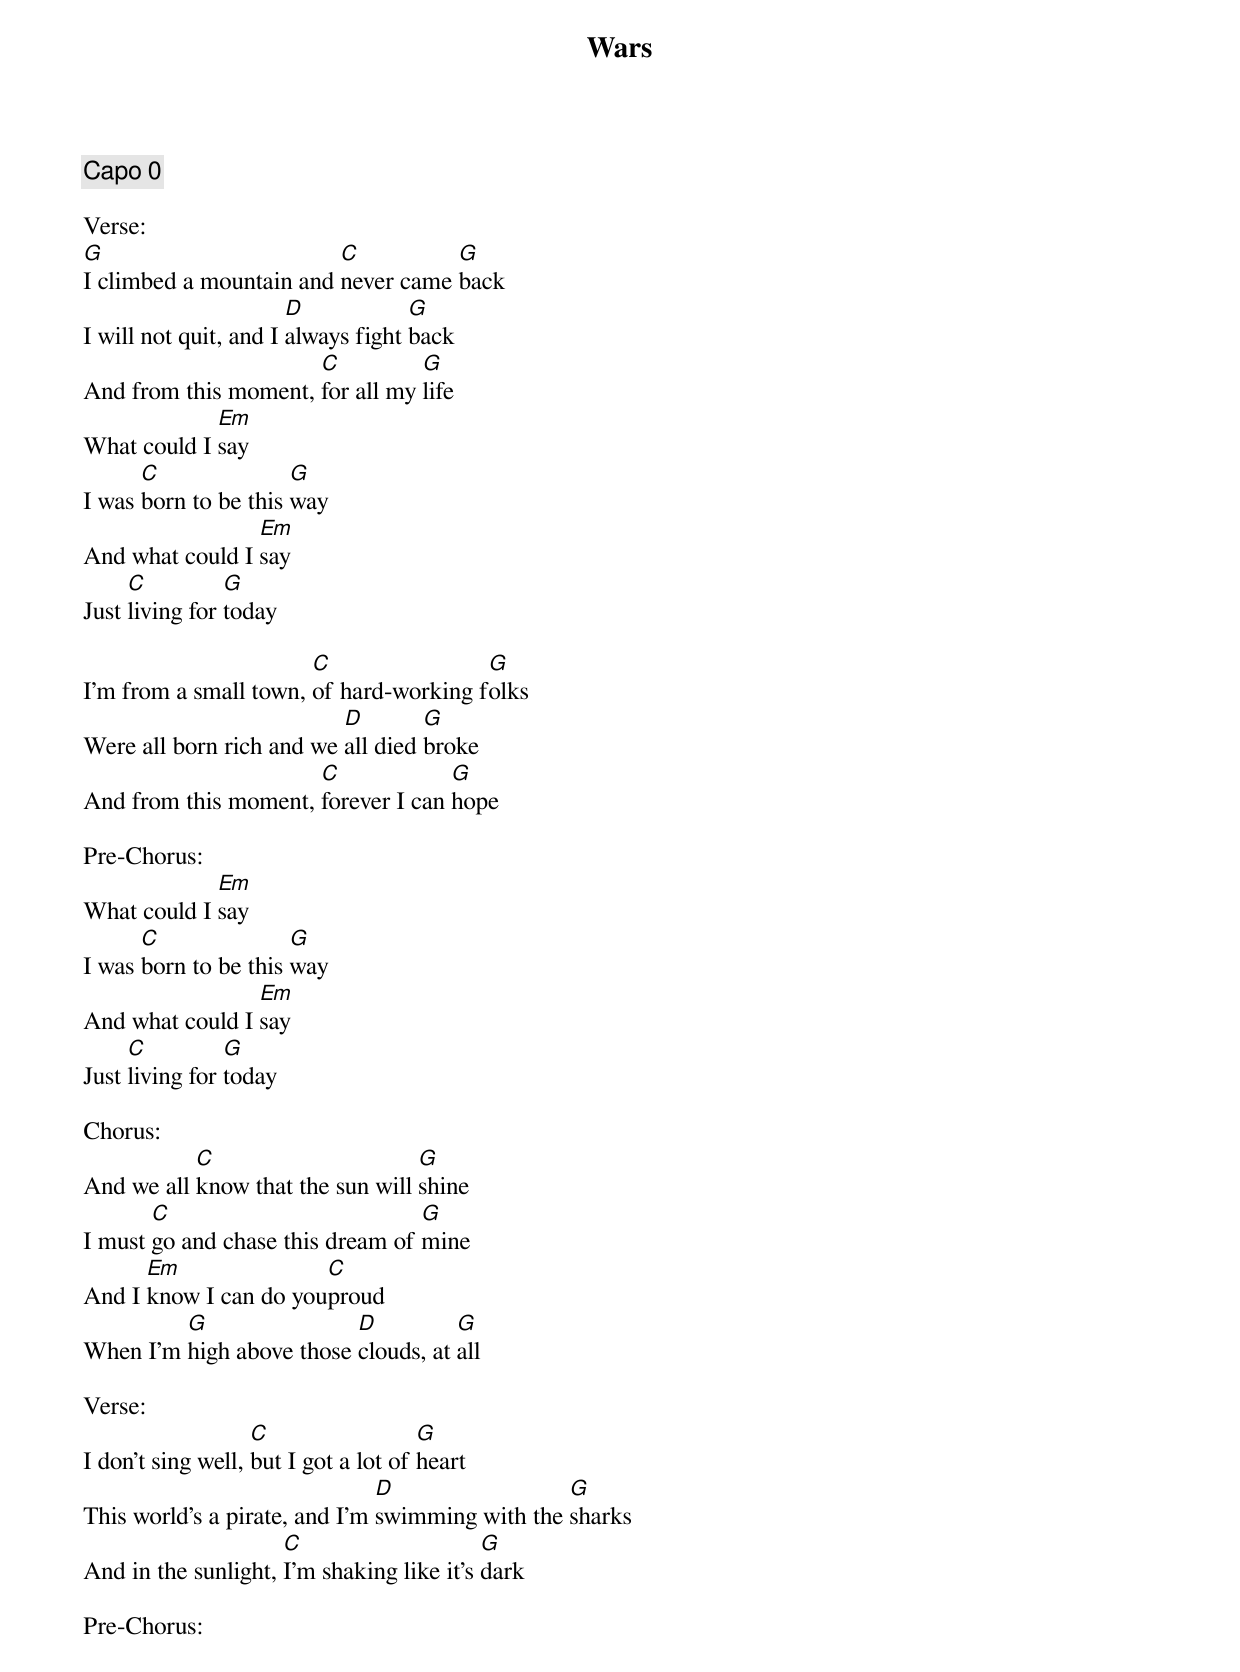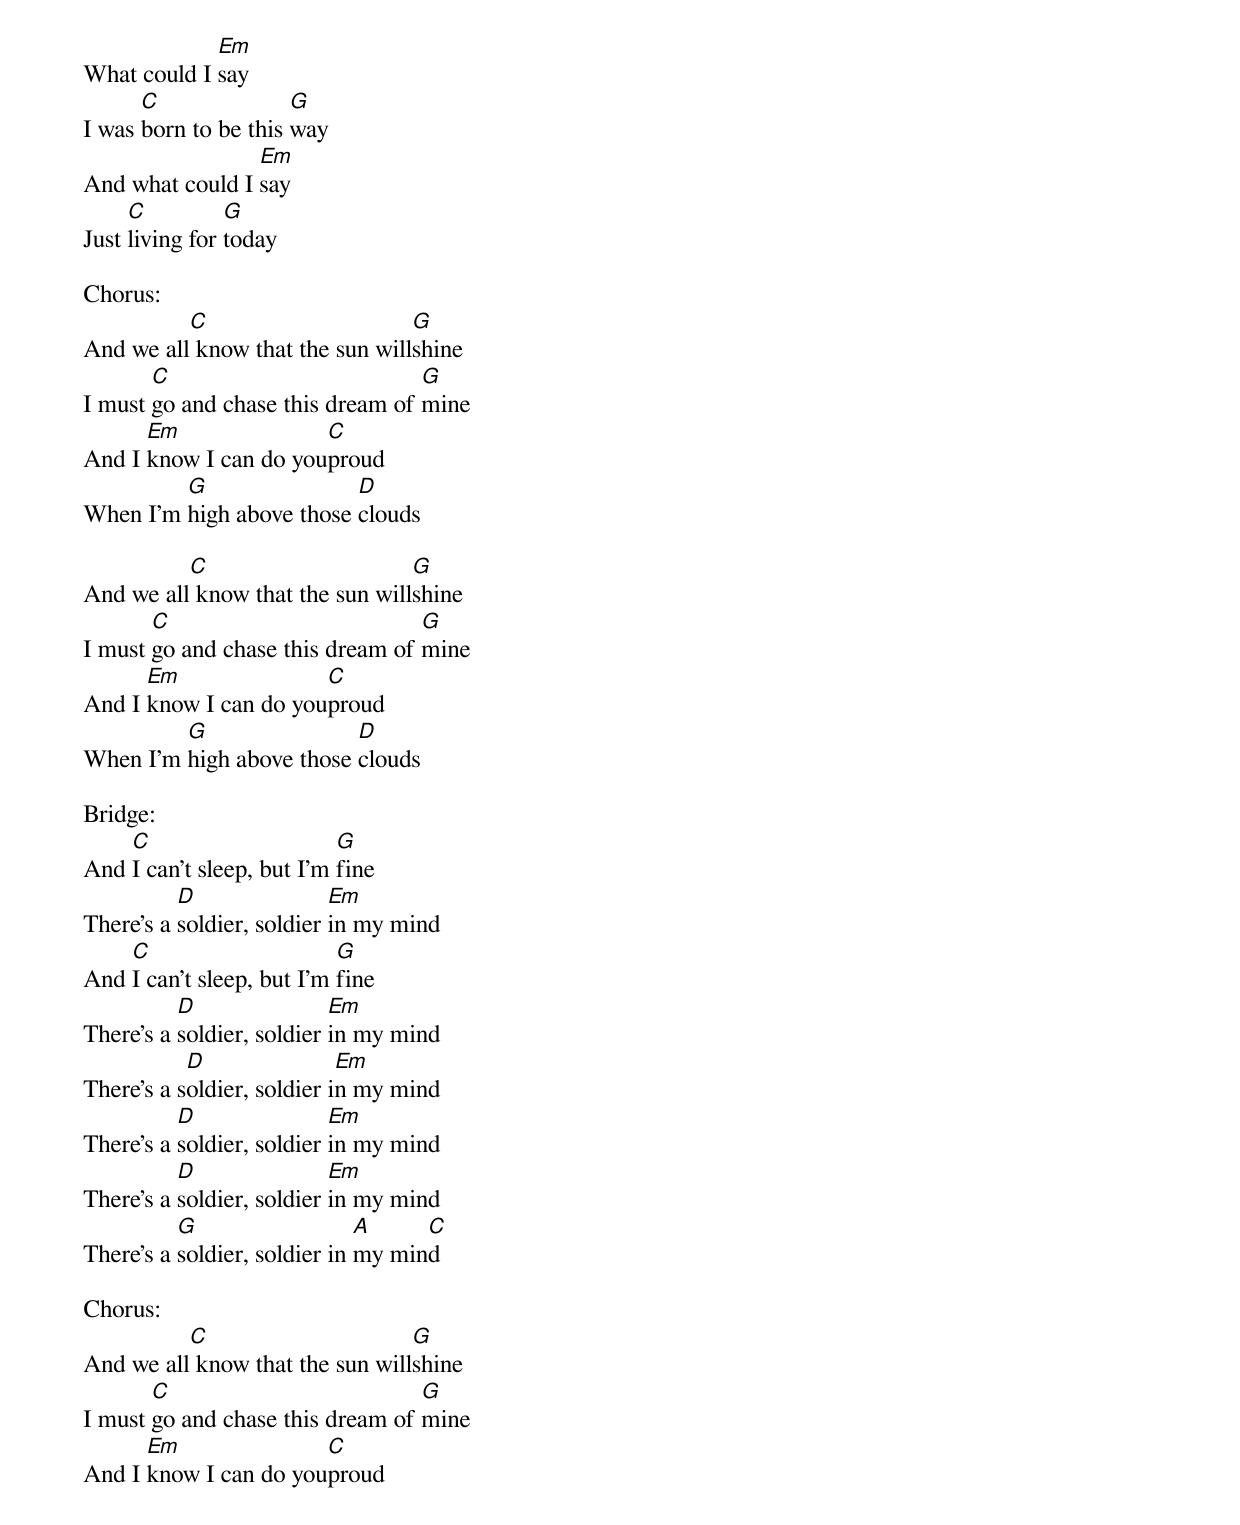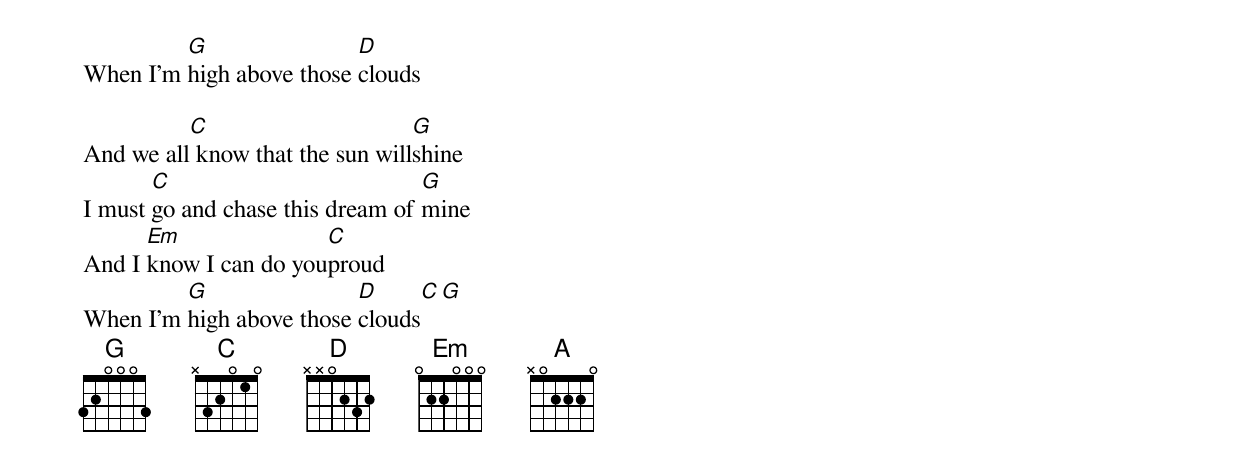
{title:Wars}
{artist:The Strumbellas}
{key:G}
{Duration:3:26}
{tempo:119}
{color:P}

{comment: Capo 0}

Verse:
[G]I climbed a mountain and [C]never came [G]back
I will not quit, and I [D]always fight [G]back
And from this moment, [C]for all my [G]life
What could I [Em]say
I was [C]born to be this [G]way
And what could I [Em]say
Just [C]living for [G]today

I'm from a small town, [C]of hard-working f[G]olks
Were all born rich and we [D]all died [G]broke
And from this moment, [C]forever I can [G]hope

Pre-Chorus:
What could I [Em]say
I was [C]born to be this [G]way
And what could I [Em]say
Just [C]living for [G]today

Chorus:
And we all [C]know that the sun will [G]shine
I must [C]go and chase this dream of [G]mine
And I [Em]know I can do you[C]proud
When I'm [G]high above those [D]clouds, at [G]all

Verse:
I don't sing well, [C]but I got a lot of [G]heart
This world's a pirate, and I'm [D]swimming with the [G]sharks
And in the sunlight, [C]I'm shaking like it's [G]dark

Pre-Chorus:
What could I [Em]say
I was [C]born to be this [G]way
And what could I [Em]say
Just [C]living for [G]today

Chorus:
And we all[C] know that the sun will[G]shine
I must [C]go and chase this dream of [G]mine
And I [Em]know I can do you[C]proud
When I'm [G]high above those [D]clouds

And we all[C] know that the sun will[G]shine
I must [C]go and chase this dream of [G]mine
And I [Em]know I can do you[C]proud
When I'm [G]high above those [D]clouds

Bridge:
And [C]I can't sleep, but I'm [G]fine
There's a [D]soldier, soldier [Em]in my mind
And [C]I can't sleep, but I'm [G]fine
There's a [D]soldier, soldier [Em]in my mind
There's a s[D]oldier, soldier i[Em]n my mind
There's a [D]soldier, soldier [Em]in my mind
There's a [D]soldier, soldier [Em]in my mind
There's a [G]soldier, soldier in [A]my min[C]d

Chorus:
And we all[C] know that the sun will[G]shine
I must [C]go and chase this dream of [G]mine
And I [Em]know I can do you[C]proud
When I'm [G]high above those [D]clouds

And we all[C] know that the sun will[G]shine
I must [C]go and chase this dream of [G]mine
And I [Em]know I can do you[C]proud
When I'm [G]high above those [D]clouds[C][G]
